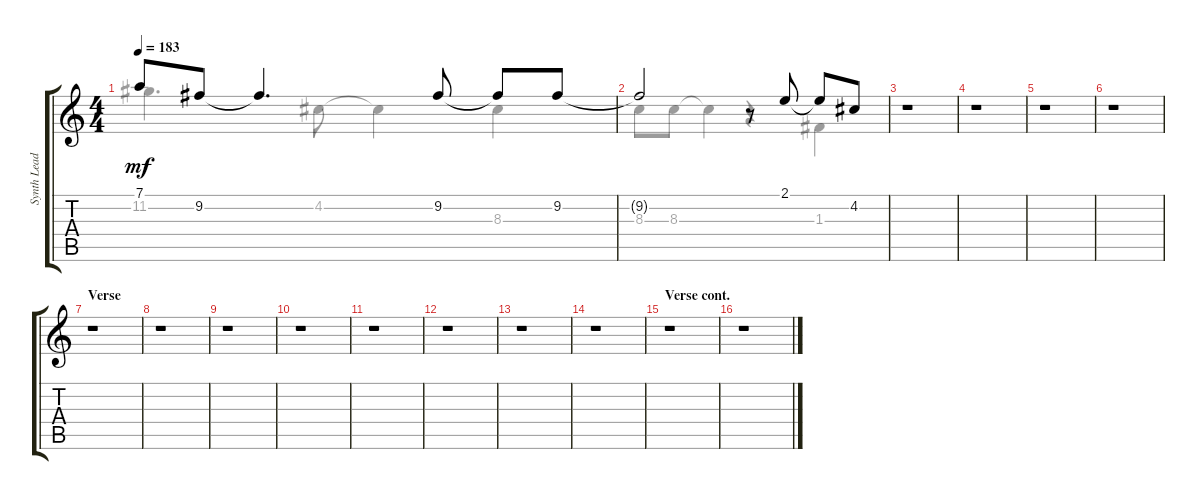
\track ("Synth Lead" "Synth Lead") {instrument electricguitarclean}
\staff {score tabs}
\tuning (D4 A3 F3 C3 G2 C2) {hide}
\voice
\ts (4 4)
\tempo 183
\clef g2
\ks aminor
7.1.8{dy mf} 9.2.8 9.2{t}.4{d} 9.2.8 9.2{t}.8 9.2.8 |
9.2{t}.2 r.8 2.1.8 2.1{t}.8 4.2.8 |
r.1 |
r.1 |
r.1 |
r.1 |
\section ("" "Verse")
r.1 |
r.1 |
r.1 |
r.1 |
r.1 |
r.1 |
r.1 |
r.1 |
\section ("" "Verse cont.")
r.1 |
r.1
\voice
\clef g2
\ottava regular
\simile none
\ks aminor
11.2{t}.4{d dy mf} 4.2.8 4.2{t}.4 8.3.4 |
8.3.8 8.3.8 8.3{t}.4 r.4 1.3.4 |
|
|
|
|
|
|
|
|
|
|
|
|
|
